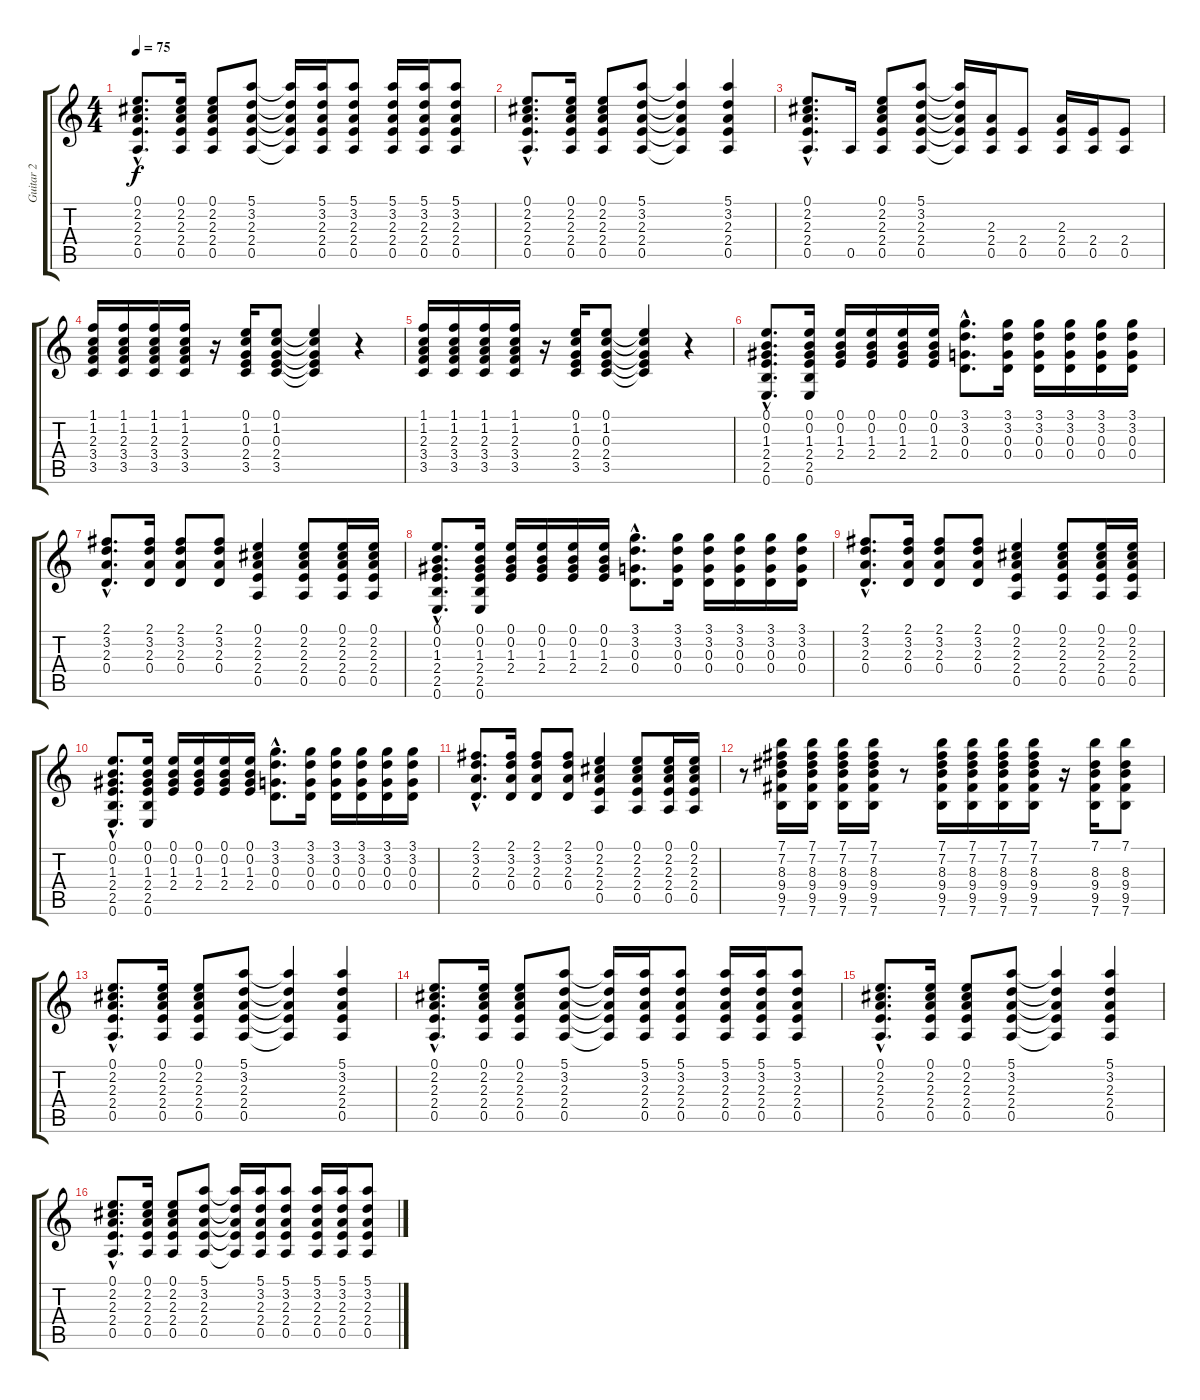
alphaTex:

\track ("Guitar 2" "Guitar 2") {instrument overdrivenguitar}
\staff {score tabs}
\tuning (E4 B3 G3 D3 A2 E2) {hide}
\ts (4 4)
\tempo 75
\clef g2
\ks c
(0.1{hac} 2.2{hac} 2.3{hac} 2.4{hac} 0.5{hac}).8{d dy f} (0.1 2.2 2.3 2.4 0.5).16 (0.1 2.2 2.3 2.4 0.5).8 (5.1 3.2 2.3 2.4 0.5).8 (5.1{t} 3.2{t} 2.3{t} 2.4{t} 0.5{t}).16 (5.1 3.2 2.3 2.4 0.5).16 (5.1 3.2 2.3 2.4 0.5).8 (5.1 3.2 2.3 2.4 0.5).16 (5.1 3.2 2.3 2.4 0.5).16 (5.1 3.2 2.3 2.4 0.5).8 |
(0.1{hac} 2.2{hac} 2.3{hac} 2.4{hac} 0.5{hac}).8{d} (0.1 2.2 2.3 2.4 0.5).16 (0.1 2.2 2.3 2.4 0.5).8 (5.1 3.2 2.3 2.4 0.5).8 (5.1{t} 3.2{t} 2.3{t} 2.4{t} 0.5{t}).4 (5.1 3.2 2.3 2.4 0.5).4 |
(0.1{hac} 2.2{hac} 2.3{hac} 2.4{hac} 0.5{hac}).8{d} 0.5.16 (0.1 2.2 2.3 2.4 0.5).8 (5.1 3.2 2.3 2.4 0.5).8 (5.1{t} 3.2{t} 2.3{t} 2.4{t} 0.5{t}).16 (2.3 2.4 0.5).16 (2.4 0.5).8 (2.3 2.4 0.5).16 (2.4 0.5).16 (2.4 0.5).8 |
(1.1 1.2 2.3 3.4 3.5).16 (1.1 1.2 2.3 3.4 3.5).16 (1.1 1.2 2.3 3.4 3.5).16 (1.1 1.2 2.3 3.4 3.5).16 r.16 (0.1 1.2 0.3 2.4 3.5).16 (0.1 1.2 0.3 2.4 3.5).8 (0.1{t} 1.2{t} 0.3{t} 2.4{t} 3.5{t}).4 r.4 |
(1.1 1.2 2.3 3.4 3.5).16 (1.1 1.2 2.3 3.4 3.5).16 (1.1 1.2 2.3 3.4 3.5).16 (1.1 1.2 2.3 3.4 3.5).16 r.16 (0.1 1.2 0.3 2.4 3.5).16 (0.1 1.2 0.3 2.4 3.5).8 (0.1{t} 1.2{t} 0.3{t} 2.4{t} 3.5{t}).4 r.4 |
(0.1{hac} 0.2{hac} 1.3{hac} 2.4{hac} 2.5{hac} 0.6{hac}).8{d} (0.1 0.2 1.3 2.4 2.5 0.6).16 (0.1 0.2 1.3 2.4).16 (0.1 0.2 1.3 2.4).16 (0.1 0.2 1.3 2.4).16 (0.1 0.2 1.3 2.4).16 (3.1{hac} 3.2{hac} 0.3{hac} 0.4{hac}).8{d} (3.1 3.2 0.3 0.4).16 (3.1 3.2 0.3 0.4).16 (3.1 3.2 0.3 0.4).16 (3.1 3.2 0.3 0.4).16 (3.1 3.2 0.3 0.4).16 |
(2.1{hac} 3.2{hac} 2.3{hac} 0.4{hac}).8{d} (2.1 3.2 2.3 0.4).16 (2.1 3.2 2.3 0.4).8 (2.1 3.2 2.3 0.4).8 (0.1 2.2 2.3 2.4 0.5).4 (0.1 2.2 2.3 2.4 0.5).8 (0.1 2.2 2.3 2.4 0.5).16 (0.1 2.2 2.3 2.4 0.5).16 |
(0.1{hac} 0.2{hac} 1.3{hac} 2.4{hac} 2.5{hac} 0.6{hac}).8{d} (0.1 0.2 1.3 2.4 2.5 0.6).16 (0.1 0.2 1.3 2.4).16 (0.1 0.2 1.3 2.4).16 (0.1 0.2 1.3 2.4).16 (0.1 0.2 1.3 2.4).16 (3.1{hac} 3.2{hac} 0.3{hac} 0.4{hac}).8{d} (3.1 3.2 0.3 0.4).16 (3.1 3.2 0.3 0.4).16 (3.1 3.2 0.3 0.4).16 (3.1 3.2 0.3 0.4).16 (3.1 3.2 0.3 0.4).16 |
(2.1{hac} 3.2{hac} 2.3{hac} 0.4{hac}).8{d} (2.1 3.2 2.3 0.4).16 (2.1 3.2 2.3 0.4).8 (2.1 3.2 2.3 0.4).8 (0.1 2.2 2.3 2.4 0.5).4 (0.1 2.2 2.3 2.4 0.5).8 (0.1 2.2 2.3 2.4 0.5).16 (0.1 2.2 2.3 2.4 0.5).16 |
(0.1{hac} 0.2{hac} 1.3{hac} 2.4{hac} 2.5{hac} 0.6{hac}).8{d} (0.1 0.2 1.3 2.4 2.5 0.6).16 (0.1 0.2 1.3 2.4).16 (0.1 0.2 1.3 2.4).16 (0.1 0.2 1.3 2.4).16 (0.1 0.2 1.3 2.4).16 (3.1{hac} 3.2{hac} 0.3{hac} 0.4{hac}).8{d} (3.1 3.2 0.3 0.4).16 (3.1 3.2 0.3 0.4).16 (3.1 3.2 0.3 0.4).16 (3.1 3.2 0.3 0.4).16 (3.1 3.2 0.3 0.4).16 |
(2.1{hac} 3.2{hac} 2.3{hac} 0.4{hac}).8{d} (2.1 3.2 2.3 0.4).16 (2.1 3.2 2.3 0.4).8 (2.1 3.2 2.3 0.4).8 (0.1 2.2 2.3 2.4 0.5).4 (0.1 2.2 2.3 2.4 0.5).8 (0.1 2.2 2.3 2.4 0.5).16 (0.1 2.2 2.3 2.4 0.5).16 |
r.8 (7.1 7.2 8.3 9.4 9.5 7.6).16 (7.1 7.2 8.3 9.4 9.5 7.6).16 (7.1 7.2 8.3 9.4 9.5 7.6).16 (7.1 7.2 8.3 9.4 9.5 7.6).16 r.8 (7.1 7.2 8.3 9.4 9.5 7.6).16 (7.1 7.2 8.3 9.4 9.5 7.6).16 (7.1 7.2 8.3 9.4 9.5 7.6).16 (7.1 7.2 8.3 9.4 9.5 7.6).16 r.16 (7.1 8.3 9.4 9.5 7.6).16 (7.1 8.3 9.4 9.5 7.6).8 |
(0.1{hac} 2.2{hac} 2.3{hac} 2.4{hac} 0.5{hac}).8{d} (0.1 2.2 2.3 2.4 0.5).16 (0.1 2.2 2.3 2.4 0.5).8 (5.1 3.2 2.3 2.4 0.5).8 (5.1{t} 3.2{t} 2.3{t} 2.4{t} 0.5{t}).4 (5.1 3.2 2.3 2.4 0.5).4 |
(0.1{hac} 2.2{hac} 2.3{hac} 2.4{hac} 0.5{hac}).8{d} (0.1 2.2 2.3 2.4 0.5).16 (0.1 2.2 2.3 2.4 0.5).8 (5.1 3.2 2.3 2.4 0.5).8 (5.1{t} 3.2{t} 2.3{t} 2.4{t} 0.5{t}).16 (5.1 3.2 2.3 2.4 0.5).16 (5.1 3.2 2.3 2.4 0.5).8 (5.1 3.2 2.3 2.4 0.5).16 (5.1 3.2 2.3 2.4 0.5).16 (5.1 3.2 2.3 2.4 0.5).8 |
(0.1{hac} 2.2{hac} 2.3{hac} 2.4{hac} 0.5{hac}).8{d} (0.1 2.2 2.3 2.4 0.5).16 (0.1 2.2 2.3 2.4 0.5).8 (5.1 3.2 2.3 2.4 0.5).8 (5.1{t} 3.2{t} 2.3{t} 2.4{t} 0.5{t}).4 (5.1 3.2 2.3 2.4 0.5).4 |
(0.1{hac} 2.2{hac} 2.3{hac} 2.4{hac} 0.5{hac}).8{d} (0.1 2.2 2.3 2.4 0.5).16 (0.1 2.2 2.3 2.4 0.5).8 (5.1 3.2 2.3 2.4 0.5).8 (5.1{t} 3.2{t} 2.3{t} 2.4{t} 0.5{t}).16 (5.1 3.2 2.3 2.4 0.5).16 (5.1 3.2 2.3 2.4 0.5).8 (5.1 3.2 2.3 2.4 0.5).16 (5.1 3.2 2.3 2.4 0.5).16 (5.1 3.2 2.3 2.4 0.5).8
